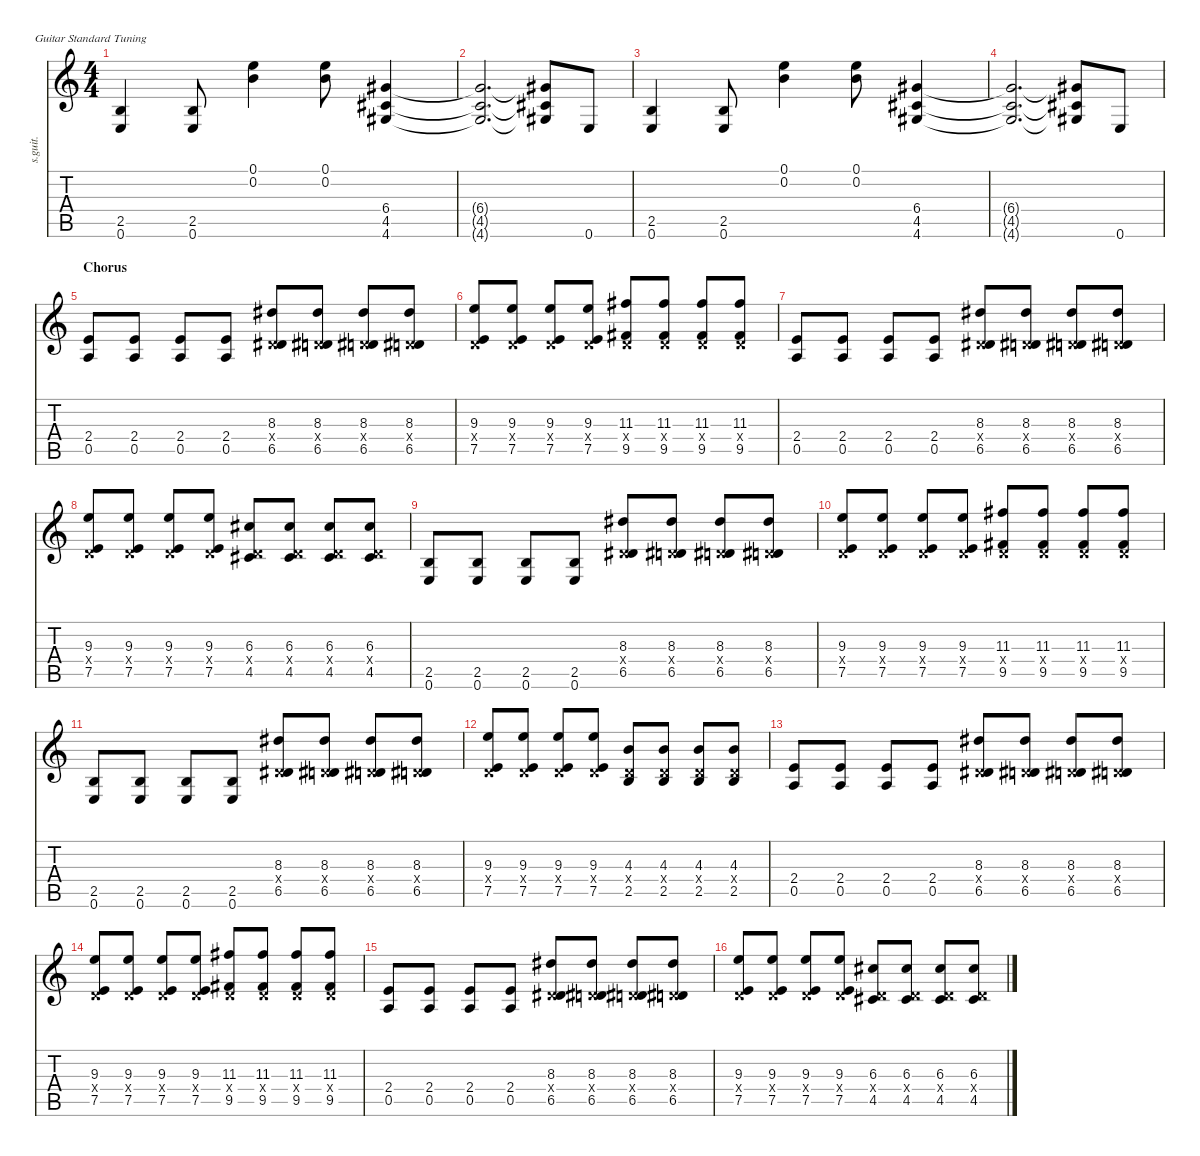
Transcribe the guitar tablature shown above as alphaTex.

\defaultSystemsLayout 4
\hideDynamics
\bracketExtendMode nobrackets
\track ("Pat Smear - Rhythm" "s.guit.") {instrument overdrivenguitar}
\staff {score tabs}
\tuning (E4 B3 G3 D3 A2 E2)
\ts (4 4)
\tempo (154 hide)
\clef g2
\ks c
(2.5 0.6).4{lyrics (0 "") lyrics (1 "") lyrics (2 "") lyrics (3 "") lyrics (4 "") dy f} (2.5 0.6).8{lyrics (0 "") lyrics (1 "") lyrics (2 "") lyrics (3 "") lyrics (4 "")} (0.1 0.2).4{lyrics (0 "") lyrics (1 "") lyrics (2 "") lyrics (3 "") lyrics (4 "")} (0.1 0.2).8{lyrics (0 "") lyrics (1 "") lyrics (2 "") lyrics (3 "") lyrics (4 "")} (6.4{acc #} 4.5{acc #} 4.6{acc #}).4{lyrics (0 "") lyrics (1 "") lyrics (2 "") lyrics (3 "") lyrics (4 "")} |
(6.4{t acc #} 4.5{t acc #} 4.6{t acc #}).2{d lyrics (0 "") lyrics (1 "") lyrics (2 "") lyrics (3 "") lyrics (4 "")} (6.4{t acc #} 4.5{t acc #} 4.6{t acc #}).8{lyrics (0 "") lyrics (1 "") lyrics (2 "") lyrics (3 "") lyrics (4 "")} 0.6.8{lyrics (0 "") lyrics (1 "") lyrics (2 "") lyrics (3 "") lyrics (4 "")} |
(2.5 0.6).4{lyrics (0 "") lyrics (1 "") lyrics (2 "") lyrics (3 "") lyrics (4 "")} (2.5 0.6).8{lyrics (0 "") lyrics (1 "") lyrics (2 "") lyrics (3 "") lyrics (4 "")} (0.1 0.2).4{lyrics (0 "") lyrics (1 "") lyrics (2 "") lyrics (3 "") lyrics (4 "")} (0.1 0.2).8{lyrics (0 "") lyrics (1 "") lyrics (2 "") lyrics (3 "") lyrics (4 "")} (6.4{acc #} 4.5{acc #} 4.6{acc #}).4{lyrics (0 "") lyrics (1 "") lyrics (2 "") lyrics (3 "") lyrics (4 "")} |
(6.4{t acc #} 4.5{t acc #} 4.6{t acc #}).2{d lyrics (0 "") lyrics (1 "") lyrics (2 "") lyrics (3 "") lyrics (4 "")} (6.4{t acc #} 4.5{t acc #} 4.6{t acc #}).8{lyrics (0 "") lyrics (1 "") lyrics (2 "") lyrics (3 "") lyrics (4 "")} 0.6.8{lyrics (0 "") lyrics (1 "") lyrics (2 "") lyrics (3 "") lyrics (4 "")} |
\section ("" "Chorus")
(2.4 0.5).8{lyrics (0 "") lyrics (1 "") lyrics (2 "") lyrics (3 "") lyrics (4 "")} (2.4 0.5).8{lyrics (0 "") lyrics (1 "") lyrics (2 "") lyrics (3 "") lyrics (4 "")} (2.4 0.5).8{lyrics (0 "") lyrics (1 "") lyrics (2 "") lyrics (3 "") lyrics (4 "")} (2.4 0.5).8{lyrics (0 "") lyrics (1 "") lyrics (2 "") lyrics (3 "") lyrics (4 "")} (8.3{acc #} 0.4{x} 6.5{acc #}).8{lyrics (0 "") lyrics (1 "") lyrics (2 "") lyrics (3 "") lyrics (4 "")} (8.3{acc #} 0.4{x} 6.5{acc #}).8{lyrics (0 "") lyrics (1 "") lyrics (2 "") lyrics (3 "") lyrics (4 "")} (8.3{acc #} 0.4{x} 6.5{acc #}).8{lyrics (0 "") lyrics (1 "") lyrics (2 "") lyrics (3 "") lyrics (4 "")} (8.3{acc #} 0.4{x} 6.5{acc #}).8{lyrics (0 "") lyrics (1 "") lyrics (2 "") lyrics (3 "") lyrics (4 "")} |
(9.3 0.4{x} 7.5).8{lyrics (0 "") lyrics (1 "") lyrics (2 "") lyrics (3 "") lyrics (4 "")} (9.3 0.4{x} 7.5).8{lyrics (0 "") lyrics (1 "") lyrics (2 "") lyrics (3 "") lyrics (4 "")} (9.3 0.4{x} 7.5).8{lyrics (0 "") lyrics (1 "") lyrics (2 "") lyrics (3 "") lyrics (4 "")} (9.3 0.4{x} 7.5).8{lyrics (0 "") lyrics (1 "") lyrics (2 "") lyrics (3 "") lyrics (4 "")} (11.3{acc #} 0.4{x} 9.5{acc #}).8{lyrics (0 "") lyrics (1 "") lyrics (2 "") lyrics (3 "") lyrics (4 "")} (11.3{acc #} 0.4{x} 9.5{acc #}).8{lyrics (0 "") lyrics (1 "") lyrics (2 "") lyrics (3 "") lyrics (4 "")} (11.3{acc #} 0.4{x} 9.5{acc #}).8{lyrics (0 "") lyrics (1 "") lyrics (2 "") lyrics (3 "") lyrics (4 "")} (11.3{acc #} 0.4{x} 9.5{acc #}).8{lyrics (0 "") lyrics (1 "") lyrics (2 "") lyrics (3 "") lyrics (4 "")} |
(2.4 0.5).8{lyrics (0 "") lyrics (1 "") lyrics (2 "") lyrics (3 "") lyrics (4 "")} (2.4 0.5).8{lyrics (0 "") lyrics (1 "") lyrics (2 "") lyrics (3 "") lyrics (4 "")} (2.4 0.5).8{lyrics (0 "") lyrics (1 "") lyrics (2 "") lyrics (3 "") lyrics (4 "")} (2.4 0.5).8{lyrics (0 "") lyrics (1 "") lyrics (2 "") lyrics (3 "") lyrics (4 "")} (8.3{acc #} 0.4{x} 6.5{acc #}).8{lyrics (0 "") lyrics (1 "") lyrics (2 "") lyrics (3 "") lyrics (4 "")} (8.3{acc #} 0.4{x} 6.5{acc #}).8{lyrics (0 "") lyrics (1 "") lyrics (2 "") lyrics (3 "") lyrics (4 "")} (8.3{acc #} 0.4{x} 6.5{acc #}).8{lyrics (0 "") lyrics (1 "") lyrics (2 "") lyrics (3 "") lyrics (4 "")} (8.3{acc #} 0.4{x} 6.5{acc #}).8{lyrics (0 "") lyrics (1 "") lyrics (2 "") lyrics (3 "") lyrics (4 "")} |
(9.3 0.4{x} 7.5).8{lyrics (0 "") lyrics (1 "") lyrics (2 "") lyrics (3 "") lyrics (4 "")} (9.3 0.4{x} 7.5).8{lyrics (0 "") lyrics (1 "") lyrics (2 "") lyrics (3 "") lyrics (4 "")} (9.3 0.4{x} 7.5).8{lyrics (0 "") lyrics (1 "") lyrics (2 "") lyrics (3 "") lyrics (4 "")} (9.3 0.4{x} 7.5).8{lyrics (0 "") lyrics (1 "") lyrics (2 "") lyrics (3 "") lyrics (4 "")} (6.3{acc #} 0.4{x} 4.5{acc #}).8{lyrics (0 "") lyrics (1 "") lyrics (2 "") lyrics (3 "") lyrics (4 "")} (6.3{acc #} 0.4{x} 4.5{acc #}).8{lyrics (0 "") lyrics (1 "") lyrics (2 "") lyrics (3 "") lyrics (4 "")} (6.3{acc #} 0.4{x} 4.5{acc #}).8{lyrics (0 "") lyrics (1 "") lyrics (2 "") lyrics (3 "") lyrics (4 "")} (6.3{acc #} 0.4{x} 4.5{acc #}).8{lyrics (0 "") lyrics (1 "") lyrics (2 "") lyrics (3 "") lyrics (4 "")} |
(2.5 0.6).8{lyrics (0 "") lyrics (1 "") lyrics (2 "") lyrics (3 "") lyrics (4 "")} (2.5 0.6).8{lyrics (0 "") lyrics (1 "") lyrics (2 "") lyrics (3 "") lyrics (4 "")} (2.5 0.6).8{lyrics (0 "") lyrics (1 "") lyrics (2 "") lyrics (3 "") lyrics (4 "")} (2.5 0.6).8{lyrics (0 "") lyrics (1 "") lyrics (2 "") lyrics (3 "") lyrics (4 "")} (8.3{acc #} 0.4{x} 6.5{acc #}).8{lyrics (0 "") lyrics (1 "") lyrics (2 "") lyrics (3 "") lyrics (4 "")} (8.3{acc #} 0.4{x} 6.5{acc #}).8{lyrics (0 "") lyrics (1 "") lyrics (2 "") lyrics (3 "") lyrics (4 "")} (8.3{acc #} 0.4{x} 6.5{acc #}).8{lyrics (0 "") lyrics (1 "") lyrics (2 "") lyrics (3 "") lyrics (4 "")} (8.3{acc #} 0.4{x} 6.5{acc #}).8{lyrics (0 "") lyrics (1 "") lyrics (2 "") lyrics (3 "") lyrics (4 "")} |
(9.3 0.4{x} 7.5).8{lyrics (0 "") lyrics (1 "") lyrics (2 "") lyrics (3 "") lyrics (4 "")} (9.3 0.4{x} 7.5).8{lyrics (0 "") lyrics (1 "") lyrics (2 "") lyrics (3 "") lyrics (4 "")} (9.3 0.4{x} 7.5).8{lyrics (0 "") lyrics (1 "") lyrics (2 "") lyrics (3 "") lyrics (4 "")} (9.3 0.4{x} 7.5).8{lyrics (0 "") lyrics (1 "") lyrics (2 "") lyrics (3 "") lyrics (4 "")} (11.3{acc #} 0.4{x} 9.5{acc #}).8{lyrics (0 "") lyrics (1 "") lyrics (2 "") lyrics (3 "") lyrics (4 "")} (11.3{acc #} 0.4{x} 9.5{acc #}).8{lyrics (0 "") lyrics (1 "") lyrics (2 "") lyrics (3 "") lyrics (4 "")} (11.3{acc #} 0.4{x} 9.5{acc #}).8{lyrics (0 "") lyrics (1 "") lyrics (2 "") lyrics (3 "") lyrics (4 "")} (11.3{acc #} 0.4{x} 9.5{acc #}).8{lyrics (0 "") lyrics (1 "") lyrics (2 "") lyrics (3 "") lyrics (4 "")} |
(2.5 0.6).8{lyrics (0 "") lyrics (1 "") lyrics (2 "") lyrics (3 "") lyrics (4 "")} (2.5 0.6).8{lyrics (0 "") lyrics (1 "") lyrics (2 "") lyrics (3 "") lyrics (4 "")} (2.5 0.6).8{lyrics (0 "") lyrics (1 "") lyrics (2 "") lyrics (3 "") lyrics (4 "")} (2.5 0.6).8{lyrics (0 "") lyrics (1 "") lyrics (2 "") lyrics (3 "") lyrics (4 "")} (8.3{acc #} 0.4{x} 6.5{acc #}).8{lyrics (0 "") lyrics (1 "") lyrics (2 "") lyrics (3 "") lyrics (4 "")} (8.3{acc #} 0.4{x} 6.5{acc #}).8{lyrics (0 "") lyrics (1 "") lyrics (2 "") lyrics (3 "") lyrics (4 "")} (8.3{acc #} 0.4{x} 6.5{acc #}).8{lyrics (0 "") lyrics (1 "") lyrics (2 "") lyrics (3 "") lyrics (4 "")} (8.3{acc #} 0.4{x} 6.5{acc #}).8{lyrics (0 "") lyrics (1 "") lyrics (2 "") lyrics (3 "") lyrics (4 "")} |
(9.3 0.4{x} 7.5).8{lyrics (0 "") lyrics (1 "") lyrics (2 "") lyrics (3 "") lyrics (4 "")} (9.3 0.4{x} 7.5).8{lyrics (0 "") lyrics (1 "") lyrics (2 "") lyrics (3 "") lyrics (4 "")} (9.3 0.4{x} 7.5).8{lyrics (0 "") lyrics (1 "") lyrics (2 "") lyrics (3 "") lyrics (4 "")} (9.3 0.4{x} 7.5).8{lyrics (0 "") lyrics (1 "") lyrics (2 "") lyrics (3 "") lyrics (4 "")} (4.3 0.4{x} 2.5).8{lyrics (0 "") lyrics (1 "") lyrics (2 "") lyrics (3 "") lyrics (4 "")} (4.3 0.4{x} 2.5).8{lyrics (0 "") lyrics (1 "") lyrics (2 "") lyrics (3 "") lyrics (4 "")} (4.3 0.4{x} 2.5).8{lyrics (0 "") lyrics (1 "") lyrics (2 "") lyrics (3 "") lyrics (4 "")} (4.3 0.4{x} 2.5).8{lyrics (0 "") lyrics (1 "") lyrics (2 "") lyrics (3 "") lyrics (4 "")} |
(2.4 0.5).8{lyrics (0 "") lyrics (1 "") lyrics (2 "") lyrics (3 "") lyrics (4 "")} (2.4 0.5).8{lyrics (0 "") lyrics (1 "") lyrics (2 "") lyrics (3 "") lyrics (4 "")} (2.4 0.5).8{lyrics (0 "") lyrics (1 "") lyrics (2 "") lyrics (3 "") lyrics (4 "")} (2.4 0.5).8{lyrics (0 "") lyrics (1 "") lyrics (2 "") lyrics (3 "") lyrics (4 "")} (8.3{acc #} 0.4{x} 6.5{acc #}).8{lyrics (0 "") lyrics (1 "") lyrics (2 "") lyrics (3 "") lyrics (4 "")} (8.3{acc #} 0.4{x} 6.5{acc #}).8{lyrics (0 "") lyrics (1 "") lyrics (2 "") lyrics (3 "") lyrics (4 "")} (8.3{acc #} 0.4{x} 6.5{acc #}).8{lyrics (0 "") lyrics (1 "") lyrics (2 "") lyrics (3 "") lyrics (4 "")} (8.3{acc #} 0.4{x} 6.5{acc #}).8{lyrics (0 "") lyrics (1 "") lyrics (2 "") lyrics (3 "") lyrics (4 "")} |
(9.3 0.4{x} 7.5).8{lyrics (0 "") lyrics (1 "") lyrics (2 "") lyrics (3 "") lyrics (4 "")} (9.3 0.4{x} 7.5).8{lyrics (0 "") lyrics (1 "") lyrics (2 "") lyrics (3 "") lyrics (4 "")} (9.3 0.4{x} 7.5).8{lyrics (0 "") lyrics (1 "") lyrics (2 "") lyrics (3 "") lyrics (4 "")} (9.3 0.4{x} 7.5).8{lyrics (0 "") lyrics (1 "") lyrics (2 "") lyrics (3 "") lyrics (4 "")} (11.3{acc #} 0.4{x} 9.5{acc #}).8{lyrics (0 "") lyrics (1 "") lyrics (2 "") lyrics (3 "") lyrics (4 "")} (11.3{acc #} 0.4{x} 9.5{acc #}).8{lyrics (0 "") lyrics (1 "") lyrics (2 "") lyrics (3 "") lyrics (4 "")} (11.3{acc #} 0.4{x} 9.5{acc #}).8{lyrics (0 "") lyrics (1 "") lyrics (2 "") lyrics (3 "") lyrics (4 "")} (11.3{acc #} 0.4{x} 9.5{acc #}).8{lyrics (0 "") lyrics (1 "") lyrics (2 "") lyrics (3 "") lyrics (4 "")} |
(2.4 0.5).8{lyrics (0 "") lyrics (1 "") lyrics (2 "") lyrics (3 "") lyrics (4 "")} (2.4 0.5).8{lyrics (0 "") lyrics (1 "") lyrics (2 "") lyrics (3 "") lyrics (4 "")} (2.4 0.5).8{lyrics (0 "") lyrics (1 "") lyrics (2 "") lyrics (3 "") lyrics (4 "")} (2.4 0.5).8{lyrics (0 "") lyrics (1 "") lyrics (2 "") lyrics (3 "") lyrics (4 "")} (8.3{acc #} 0.4{x} 6.5{acc #}).8{lyrics (0 "") lyrics (1 "") lyrics (2 "") lyrics (3 "") lyrics (4 "")} (8.3{acc #} 0.4{x} 6.5{acc #}).8{lyrics (0 "") lyrics (1 "") lyrics (2 "") lyrics (3 "") lyrics (4 "")} (8.3{acc #} 0.4{x} 6.5{acc #}).8{lyrics (0 "") lyrics (1 "") lyrics (2 "") lyrics (3 "") lyrics (4 "")} (8.3{acc #} 0.4{x} 6.5{acc #}).8{lyrics (0 "") lyrics (1 "") lyrics (2 "") lyrics (3 "") lyrics (4 "")} |
(9.3 0.4{x} 7.5).8{lyrics (0 "") lyrics (1 "") lyrics (2 "") lyrics (3 "") lyrics (4 "")} (9.3 0.4{x} 7.5).8{lyrics (0 "") lyrics (1 "") lyrics (2 "") lyrics (3 "") lyrics (4 "")} (9.3 0.4{x} 7.5).8{lyrics (0 "") lyrics (1 "") lyrics (2 "") lyrics (3 "") lyrics (4 "")} (9.3 0.4{x} 7.5).8{lyrics (0 "") lyrics (1 "") lyrics (2 "") lyrics (3 "") lyrics (4 "")} (6.3{acc #} 0.4{x} 4.5{acc #}).8{lyrics (0 "") lyrics (1 "") lyrics (2 "") lyrics (3 "") lyrics (4 "")} (6.3{acc #} 0.4{x} 4.5{acc #}).8{lyrics (0 "") lyrics (1 "") lyrics (2 "") lyrics (3 "") lyrics (4 "")} (6.3{acc #} 0.4{x} 4.5{acc #}).8{lyrics (0 "") lyrics (1 "") lyrics (2 "") lyrics (3 "") lyrics (4 "")} (6.3{acc #} 0.4{x} 4.5{acc #}).8{lyrics (0 "") lyrics (1 "") lyrics (2 "") lyrics (3 "") lyrics (4 "")}
